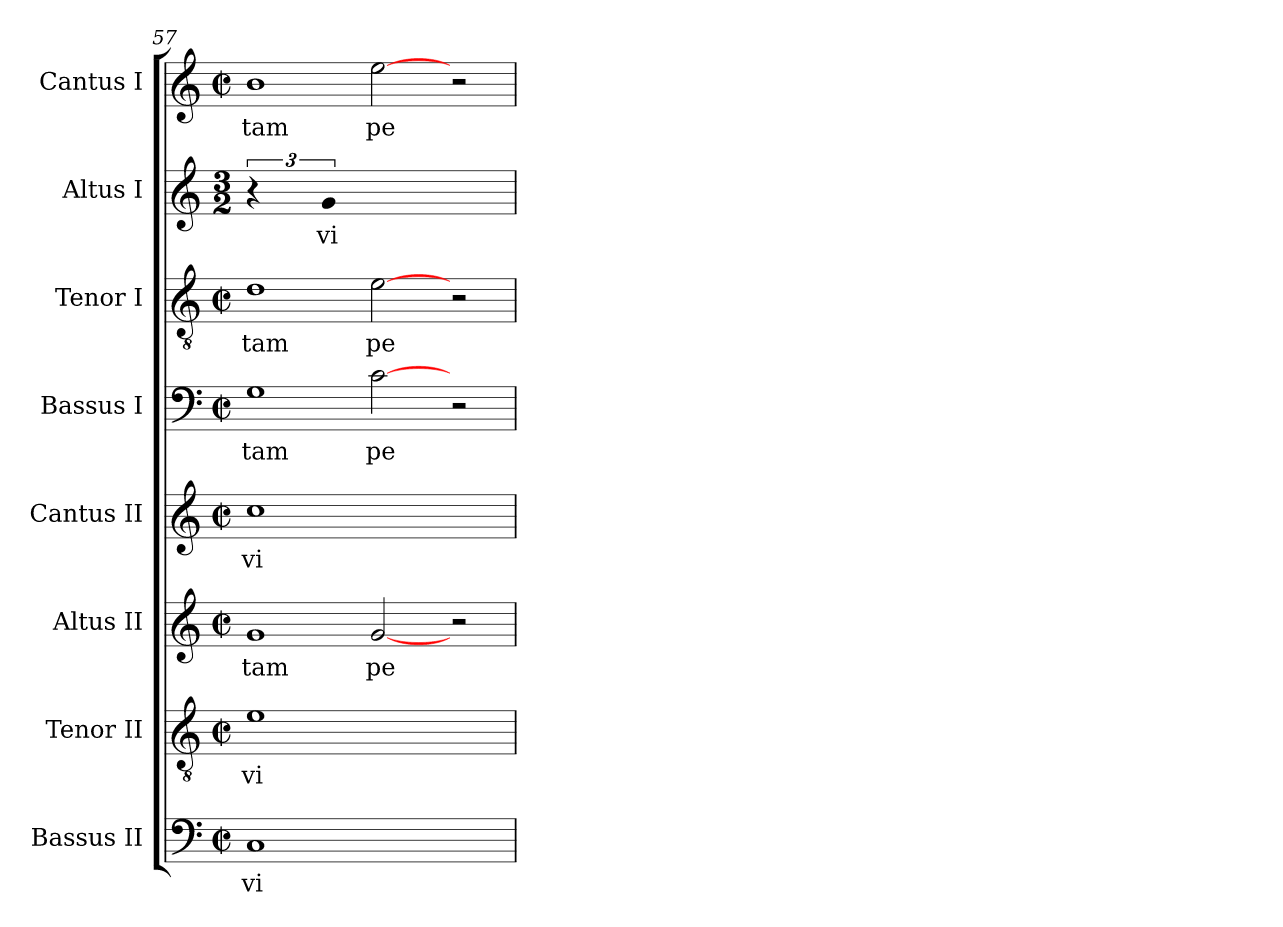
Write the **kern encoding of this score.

**kern	**text	**kern	**text	**kern	**text	**kern	**text	**kern	**text	**kern	**text	**kern	**text	**kern	**text
*part8	*part8	*part7	*part7	*part6	*part6	*part5	*part5	*part4	*part4	*part3	*part3	*part2	*part2	*part1	*part1
*staff8	*staff8	*staff7	*staff7	*staff6	*staff6	*staff5	*staff5	*staff4	*staff4	*staff3	*staff3	*staff2	*staff2	*staff1	*staff1
*I"Bassus II	*	*I"Tenor II	*	*I"Altus II	*	*I"Cantus II	*	*I"Bassus I	*	*I"Tenor I	*	*I"Altus I	*	*I"Cantus I	*
*clefF4	*	*clefGv2	*	*clefG2	*	*clefG2	*	*clefF4	*	*clefGv2	*	*clefG2	*	*clefG2	*
*M2/2	*	*M2/2	*	*M2/2	*	*M2/2	*	*M2/2	*	*M2/2	*	*M3/2	*	*M2/2	*
*met(c|)	*	*met(c|)	*	*met(c|)	*	*met(c|)	*	*met(c|)	*	*met(c|)	*	*	*	*met(c|)	*
=57	=57	=57	=57	=57	=57	=57	=57	=57	=57	=57	=57	=57	=57	=57	=57
!	!LO:LY:b:cj	!	!LO:LY:b:cj	!	!LO:LY:b:cj	!	!LO:LY:b:cj	!	!LO:LY:b:cj	!	!LO:LY:b:cj	!LO:N:vis=1	!	!	!LO:LY:b:cj
1C	vi	1e	vi	1g	tam	1cc	vi-	1G	tam	1d	tam	3%2r	.	1b	tam
!	!	!	!	!	!	!	!	!	!	!	!	!LO:N:vis=1	!LO:LY:b:cj	!	!
.	.	.	.	.	.	.	.	.	.	.	.	3%2g	vi	.	.
!	!	!	!	!	!LO:LY:b:cj	!	!	!	!LO:LY:b:cj	!	!LO:LY:b:cj	!	!	!	!LO:LY:b:cj
1ryy	.	1ryy	.	[>2g/	pe	1ryy	.	[>2c\	pe	[>2e\	pe	.	.	[>2ee\	pe
.	.	.	.	.	.	.	.	.	.	.	.	3%2ryy	.	.	.
.	.	.	.	2r	.	.	.	2r	.	2r	.	.	.	2r	.
=	=	=	=	=	=	=	=	=	=	=	=	=	=	=	=
*-	*-	*-	*-	*-	*-	*-	*-	*-	*-	*-	*-	*-	*-	*-	*-
